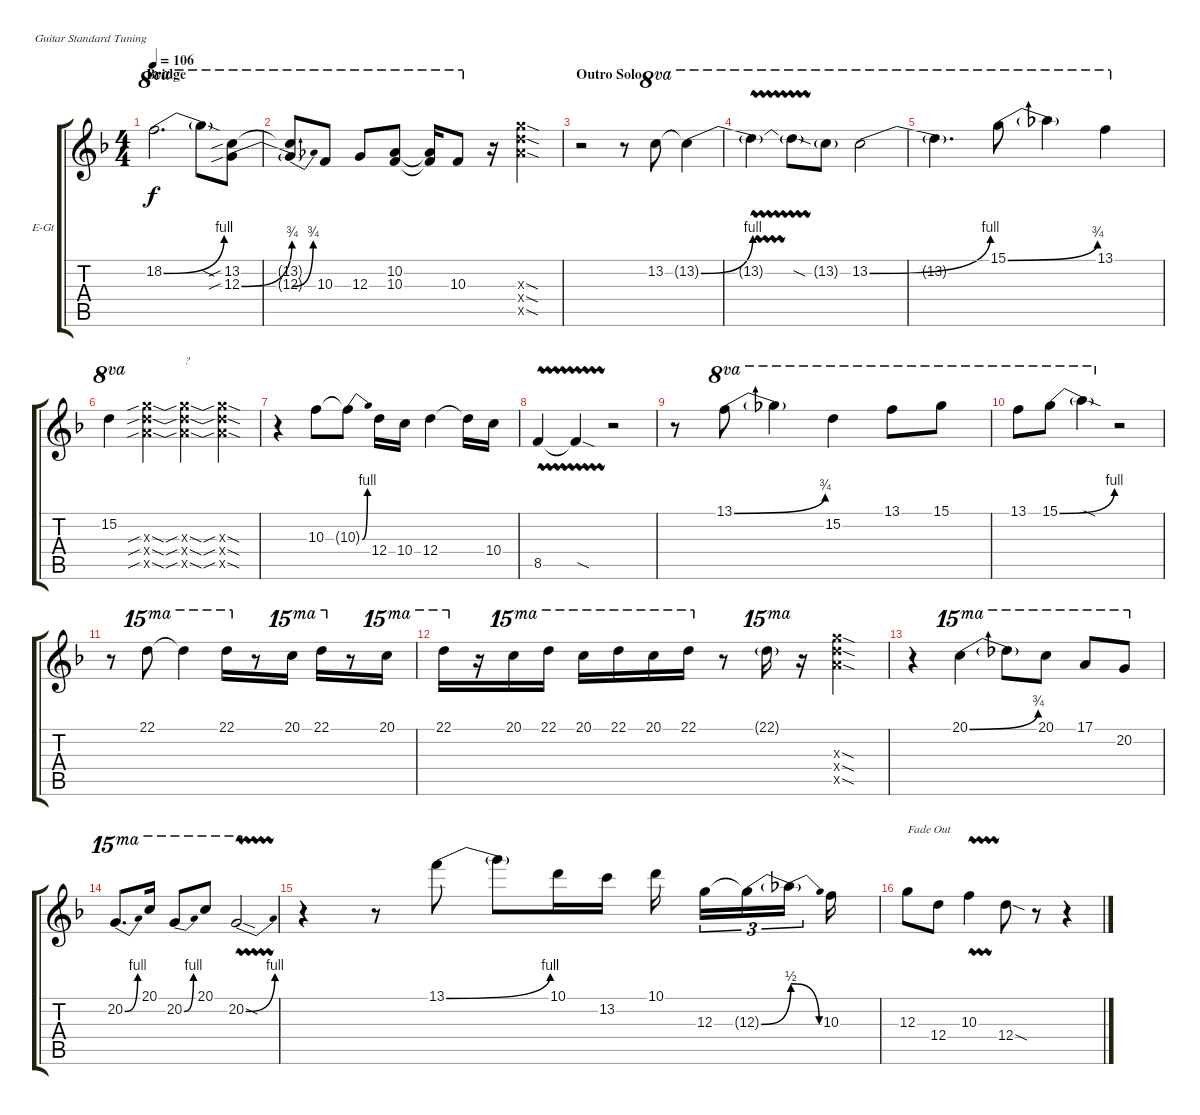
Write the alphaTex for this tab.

\defaultSystemsLayout 4
\bracketExtendMode groupsimilarinstruments
\firstSystemTrackNameOrientation horizontal
\otherSystemsTrackNameOrientation horizontal
\track ("Angus Young Solo" "E-Gt") {instrument distortionguitar}
\staff {score tabs}
\tuning (E4 B3 G3 D3 A2 E2)
\ts (4 4)
\section ("" "Bridge")
\tempo 106
\clef g2
\ks dminor
18.2{be (bend 0 0 7.199999999999999 4)}.2{d ot 8va dy f} 18.2{sod t}.8{ot 8va} (13.2{sib} 12.3{be (bend 0 0 15 3) sib}).8{ot 8va} |
(13.2{t} 12.3{be (bend 0 0 15 3) t}).8{ot 8va} 10.3.8{ot 8va} 12.3.8{ot 8va} (10.3 10.2).8{ot 8va} (10.2{t} 10.3{t}).16{ot 8va} 10.3.8{ot 8va} r.16 (12.3{sod x} 12.4{sod x} 12.5{sod x}).4 |
\section ("" "Outro Solo")
r.2 r.8 13.2.8{ot 8va} 13.2{be (bend 0 0 15 4) t}.4{ot 8va} |
13.2{vw t}.4{ot 8va} 13.2{vw sod t}.8{ot 8va} 13.2{g}.8{ot 8va} 13.2{be (bend 0 0 15 4)}.2{ot 8va} |
13.2{t}.4{d ot 8va} 15.1{be (bend 0 0 15.6 3)}.8{ot 8va} 15.1{t}.4{ot 8va} 13.1.4{ot 8va} |
15.2.4{ot 8va} (12.3{sib sod x} 12.5{sib sod x} 12.4{sib sod x}).4 (12.3{sib sod x} 12.4{sib sod x} 12.5{sib sod x}).4{txt "?"} (12.3{sib sod x} 12.4{sib sod x} 12.5{sib sod x}).4 |
r.4 10.3.8 10.3{be (bend 0 0 15 4) t}.8 12.4.16 10.4.16 12.4.4 12.4{t}.16 10.4.16 |
8.5{vw}.4 8.5{vw sod t}.4 r.2 |
r.8 13.1{be (bend 0 0 15.6 3)}.8{ot 8va} 13.1{t}.4{ot 8va} 15.2.4{ot 8va} 13.1.8{ot 8va} 15.1.8{ot 8va} |
13.1.8{ot 8va} 15.1{be (bend 0 0 14.399999999999999 4)}.8{ot 8va} 15.1{sod t}.4{ot 8va} r.2 |
r.8 22.1.8{ot 15ma} 22.1{t}.4{ot 15ma} 22.1.16{ot 15ma} r.8 20.1.16{ot 15ma} 22.1.16{ot 15ma} r.8 20.1.16{ot 15ma} |
22.1.16{ot 15ma} r.16 20.1.16{ot 15ma} 22.1.16{ot 15ma} 20.1.16{ot 15ma} 22.1.16{ot 15ma} 20.1.16{ot 15ma} 22.1.16{ot 15ma} r.8 22.1{g}.16{ot 15ma} r.16 (12.3{sod x} 12.4{sod x} 12.5{sod x}).4 |
r.4 20.1{be (bend 0 0 15.6 3)}.4{ot 15ma} 20.1{t}.8{ot 15ma} 20.1.8{ot 15ma} 17.1.8{ot 15ma} 20.2.8{ot 15ma} |
20.2{be (bend 0 0 15 4)}.8{d ot 15ma} 20.1.16{ot 15ma} 20.2{be (bend 0 0 15 4)}.8{ot 15ma} 20.1.8{ot 15ma} 20.2{be (bend 0 0 15 4) vw sod}.2{ot 15ma} |
r.4 r.8 13.1{be (bend 0 0 15 4)}.8 13.1{t}.8 10.1.16 13.2.16 10.1.16 12.3.16{tu (3 2)} 12.3{be (bend 0 0 14.399999999999999 2) t}.16{tu (3 2)} 12.3{be (release 0 2 15 0) t}.16{tu (3 2)} 10.3.16 |
12.3.8{txt "Fade Out"} 12.4.8 10.3{vw}.4 12.4{sod}.8 r.8 r.4
